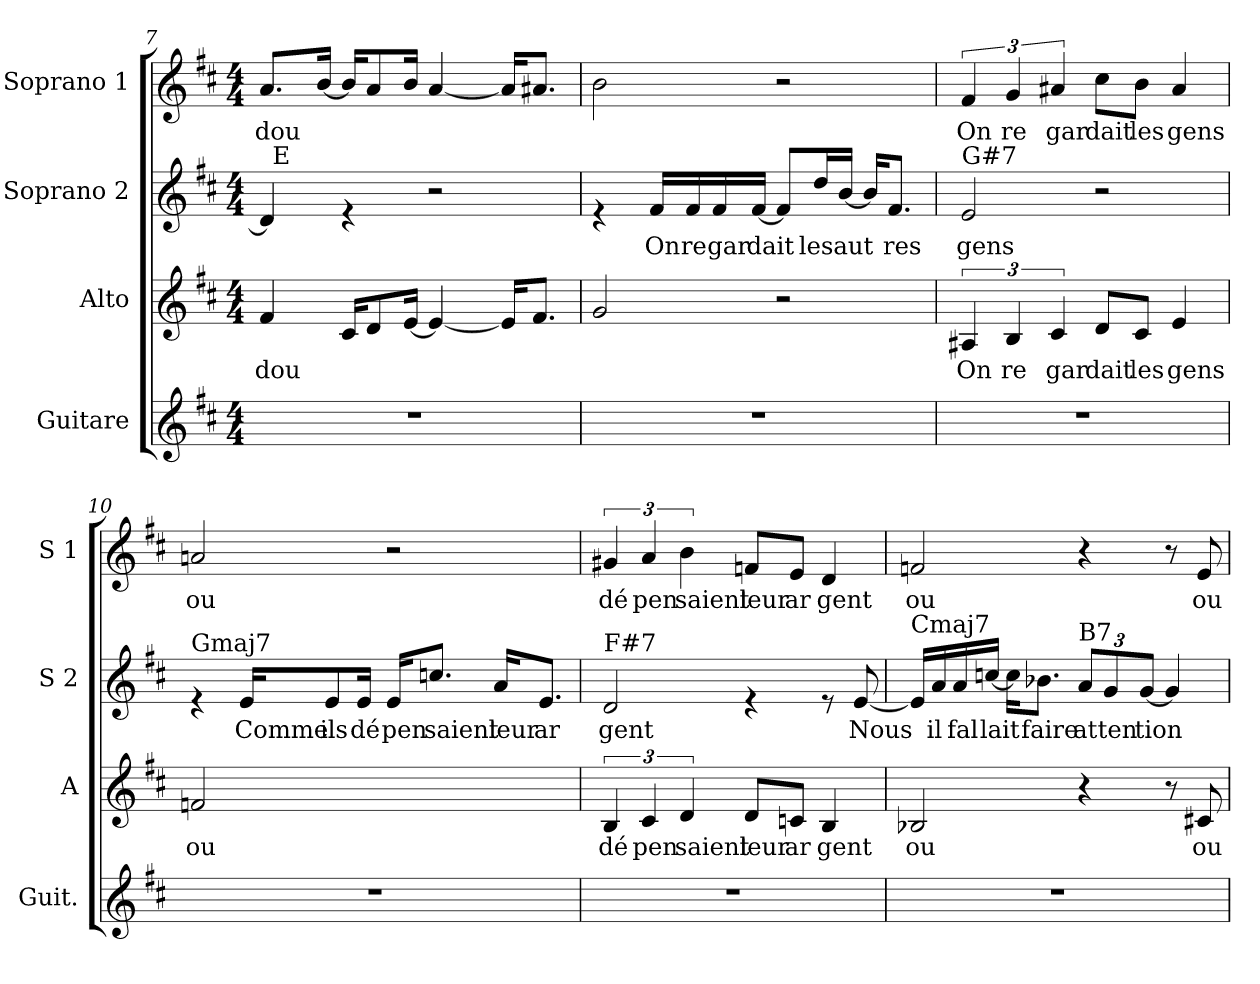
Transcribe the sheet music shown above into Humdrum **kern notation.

**kern	**kern	**text	**kern	**text	**kern	**text
*part4	*part3	*part3	*part2	*part2	*part1	*part1
*staff4	*staff3	*staff3	*staff2	*staff2	*staff1	*staff1
*I"Guitare	*I"Alto	*	*I"Soprano 2	*	*I"Soprano 1	*
*I'Guit.	*I'A	*	*I'S 2	*	*I'S 1	*
!!LO:LB:g=z
*clefG2	*clefG2	*	*clefG2	*	*clefG2	*
*ITrd7c12	*	*	*	*	*	*
*k[f#c#]	*k[f#c#]	*	*k[f#c#]	*	*k[f#c#]	*
*D:	*D:	*	*D:	*	*D:	*
*M4/4	*M4/4	*	*M4/4	*	*M4/4	*
=7	=7	=7	=7	=7	=7	=7
!	!	!LO:LY:b	!	!	!	!
!	!	!	!	!	!	!LO:LY:b
*	*	*	*^	*	*	*
1r	4f#/	dou	4d/]	48ryy	.	8.a/L	dou
!	!	!	!	!LO:TX:a:t=E	!	!	!
.	.	.	.	3%2ryy	.	.	.
.	.	.	.	.	.	[16b/Jk	.
.	16c#/KL	.	4re	.	.	16b/KL]	.
.	8d/	.	.	.	.	8a/	.
.	[16e/Jk	.	.	.	.	16b/Jk	.
.	4e/_	.	2r	.	.	[4a/	.
.	.	.	.	6...ryy	.	.	.
.	16e/KL]	.	.	.	.	16a/KL]	.
.	8.f#/J	.	.	.	.	8.a#X/J	.
=8	=8	=8	=8	=8	=8	=8	=8
!	!	!	!LO:TX:a:t=Amaj7	!	!	!	!
*	*	*	*v	*v	*	*	*
1r	2g/	.	4re	.	2b\	.
!	!	!	!	!LO:LY:b	!	!
.	.	.	16f#/LL	On	.	.
!	!	!	!	!LO:LY:b	!	!
.	.	.	16f#/	re	.	.
!	!	!	!	!LO:LY:b	!	!
.	.	.	16f#/	gar	.	.
!	!	!	!	!LO:LY:b	!	!
.	.	.	[<16f#/JJ	dait	.	.
.	2r	.	8f#/L]	.	2r	.
!	!	!	!	!LO:LY:b	!	!
.	.	.	16dd/L	les	.	.
!	!	!	!	!LO:LY:b	!	!
.	.	.	[>16b/JJ	aut	.	.
.	.	.	16b/KL]	.	.	.
!	!	!	!	!LO:LY:b	!	!
.	.	.	8.f#/J	res	.	.
=9	=9	=9	=9	=9	=9	=9
!	!	!LO:LY:b	!	!	!	!
!	!	!	!	!LO:LY:b	!	!
!	!	!	!LO:TX:a:t=G#7	!	!	!
!	!	!	!	!	!	!LO:LY:b
1r	6A#X/	On	2e/	gens	6f#/	On
!	!	!LO:LY:b	!	!	!	!
!	!	!	!	!	!	!LO:LY:b
.	6B/	re	.	.	6g/	re
!	!	!LO:LY:b	!	!	!	!
!	!	!	!	!	!	!LO:LY:b
.	6c#/	gar	.	.	6a#X/	gar
!	!	!LO:LY:b	!	!	!	!
!	!	!	!	!	!	!LO:LY:b
.	8d/L	dait	2r	.	8cc#\L	dait
!	!	!LO:LY:b	!	!	!	!
!	!	!	!	!	!	!LO:LY:b
.	8c#/J	les	.	.	8b\J	les
!	!	!LO:LY:b	!	!	!	!
!	!	!	!	!	!	!LO:LY:b
.	4e/	gens	.	.	4a#/	gens
!!LO:PB:g=z
=10	=10	=10	=10	=10	=10	=10
!	!	!LO:LY:b	!	!	!	!
!	!	!	!LO:TX:a:t=Gmaj7	!	!	!
!	!	!	!	!	!	!LO:LY:b
1r	2fn/	ou	4re	.	2an/	ou
!	!	!	!	!LO:LY:b	!	!
.	.	.	16e/KL	Comme	.	.
!	!	!	!	!LO:LY:b	!	!
.	.	.	8e/	ils	.	.
!	!	!	!	!LO:LY:b	!	!
.	.	.	16e/Jk	dé	.	.
!	!	!	!	!LO:LY:b	!	!
.	2ryy	.	16e/KL	pen	2r	.
!	!	!	!	!LO:LY:b	!	!
.	.	.	8.ccn/J	saient	.	.
!	!	!	!	!LO:LY:b	!	!
.	.	.	16a/KL	leur	.	.
!	!	!	!	!LO:LY:b	!	!
.	.	.	8.e/J	ar	.	.
=11	=11	=11	=11	=11	=11	=11
!	!	!LO:LY:b	!	!	!	!
!	!	!	!	!LO:LY:b	!	!
!	!	!	!LO:TX:a:t=F#7	!	!	!
!	!	!	!	!	!	!LO:LY:b
1r	6B/	dé	2d/	gent	6g#X/	dé
!	!	!LO:LY:b	!	!	!	!
!	!	!	!	!	!	!LO:LY:b
.	6c#/	pen	.	.	6a/	pen
!	!	!LO:LY:b	!	!	!	!
!	!	!	!	!	!	!LO:LY:b
.	6d/	saient	.	.	6b\	saient
!	!	!LO:LY:b	!	!	!	!
!	!	!	!	!	!	!LO:LY:b
.	8d/L	leur	4re	.	8fn/L	leur
!	!	!LO:LY:b	!	!	!	!
!	!	!	!	!	!	!LO:LY:b
.	8cn/J	ar	.	.	8e/J	ar
!	!	!LO:LY:b	!	!	!	!
!	!	!	!	!	!	!LO:LY:b
.	4B/	gent	8re	.	4d/	gent
!	!	!	!	!LO:LY:b	!	!
.	.	.	[<8e/	Nous	.	.
=12	=12	=12	=12	=12	=12	=12
!	!	!LO:LY:b	!	!	!	!
!	!	!	!LO:TX:a:t=Cmaj7	!	!	!
!	!	!	!	!	!	!LO:LY:b
1r	2B-X/	ou	16e/LL]	.	2fn/	ou
!	!	!	!	!LO:LY:b	!	!
.	.	.	16a/	il	.	.
!	!	!	!	!LO:LY:b	!	!
.	.	.	16a/	fal	.	.
!	!	!	!	!LO:LY:b	!	!
.	.	.	[<16ccn/JJ	lait	.	.
.	.	.	16cc\KL]	.	.	.
!	!	!	!	!LO:LY:b	!	!
.	.	.	8.b-X\J	faire	.	.
*	*	*	*Xbrackettup	*	*	*
!	!	!	!LO:TX:a:t=B7	!	!	!
!	!	!	!	!LO:LY:b	!	!
.	4r	.	12a/L	at	4r	.
!	!	!	!	!LO:LY:b	!	!
.	.	.	12g/	ten	.	.
!	!	!	!	!LO:LY:b	!	!
.	.	.	[12g/J	tion	.	.
.	8r	.	4g/]	.	8r	.
!	!	!LO:LY:b	!	!	!	!
!	!	!	!	!	!	!LO:LY:b
.	8c#X/	ou	.	.	8e/	ou
=	=	=	=	=	=	=
*-	*-	*-	*-	*-	*-	*-
